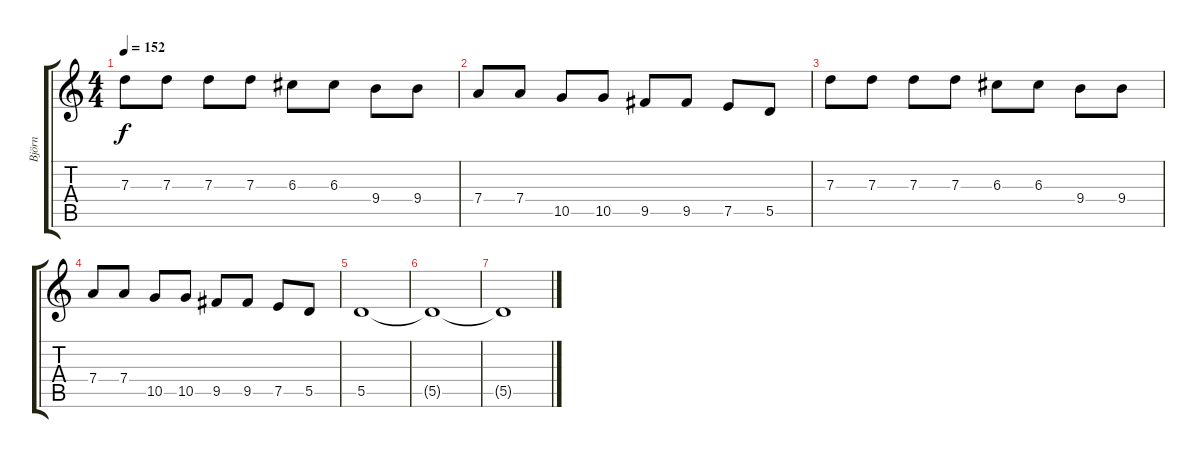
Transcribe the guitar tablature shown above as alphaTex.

\track ("Björn" "Björn") {instrument distortionguitar}
\staff {score tabs}
\tuning (E4 B3 G3 D3 A2 E2) {hide}
\ts (4 4)
\tempo 152
\clef g2
\ks c
7.3.8{dy f} 7.3.8 7.3.8 7.3.8 6.3.8 6.3.8 9.4.8 9.4.8 |
7.4.8 7.4.8 10.5.8 10.5.8 9.5.8 9.5.8 7.5.8 5.5.8 |
7.3.8 7.3.8 7.3.8 7.3.8 6.3.8 6.3.8 9.4.8 9.4.8 |
7.4.8 7.4.8 10.5.8 10.5.8 9.5.8 9.5.8 7.5.8 5.5.8 |
5.5.1 |
5.5{t}.1{volume 4} |
5.5{t}.1
